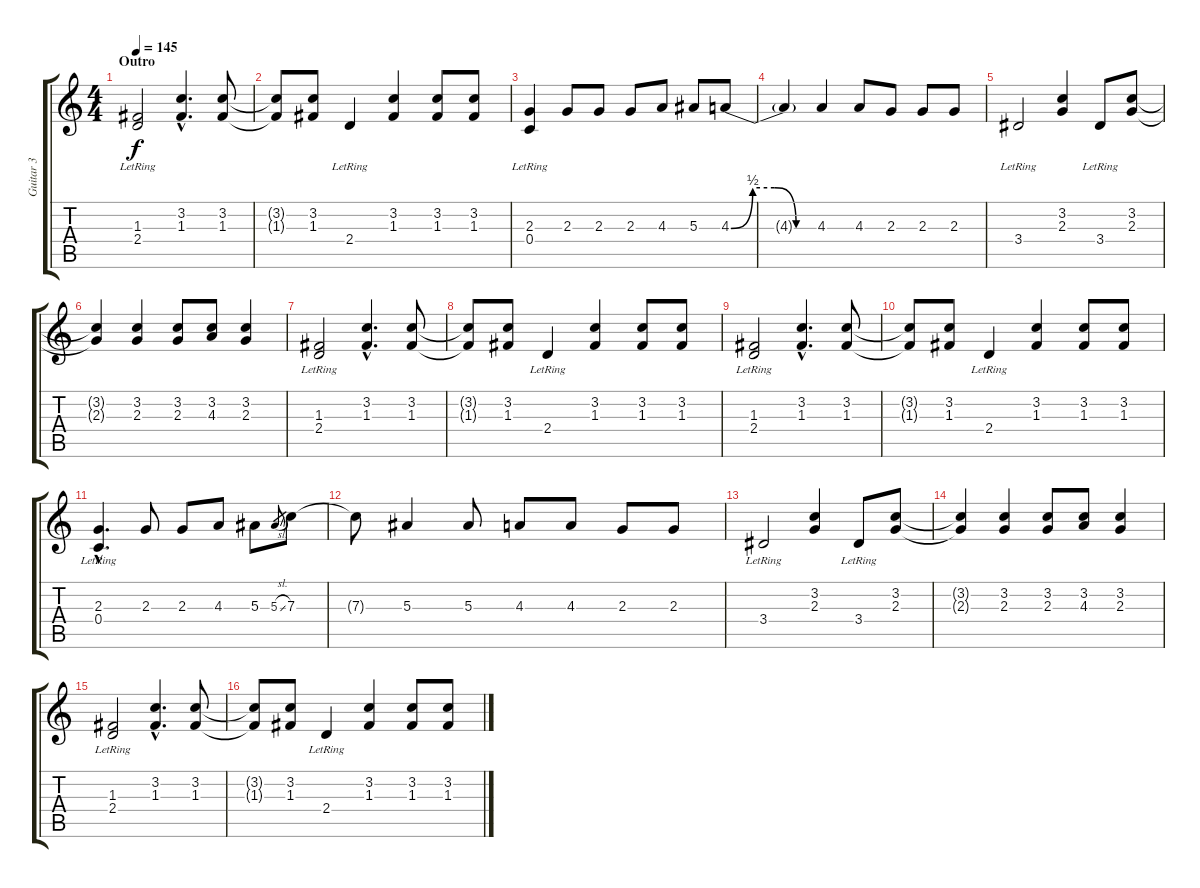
\track ("Guitar 3" "Guitar 3") {instrument electricguitarclean}
\staff {score tabs}
\tuning (D4 A3 F3 C3 G2 C2) {hide}
\ts (4 4)
\section ("" "Outro")
\tempo 145
\clef g2
\ks c
(1.3 2.4{lr}).2{dy f} (3.2{hac} 1.3{hac}).4{d} (3.2 1.3).8 |
(3.2{t} 1.3{t}).8 (3.2 1.3).8 2.4{lr}.4 (3.2 1.3).4 (3.2 1.3).8 (3.2 1.3).8 |
(2.3 0.4{lr}).4 2.3.8 2.3.8 2.3.8 4.3.8 5.3.8 4.3{be (custom 0 0 15 2 30 2 45 0 60 0)}.8 |
4.3{t}.4 4.3.4 4.3.8 2.3.8 2.3.8 2.3.8 |
3.4{lr}.2 (3.2 2.3).4 3.4{lr}.8 (3.2 2.3).8 |
(3.2{t} 2.3{t}).4 (3.2 2.3).4 (3.2 2.3).8 (3.2 4.3).8 (3.2 2.3).4 |
(1.3 2.4{lr}).2 (3.2{hac} 1.3{hac}).4{d} (3.2 1.3).8 |
(3.2{t} 1.3{t}).8 (3.2 1.3).8 2.4{lr}.4 (3.2 1.3).4 (3.2 1.3).8 (3.2 1.3).8 |
(1.3 2.4{lr}).2 (3.2{hac} 1.3{hac}).4{d} (3.2 1.3).8 |
(3.2{t} 1.3{t}).8 (3.2 1.3).8 2.4{lr}.4 (3.2 1.3).4 (3.2 1.3).8 (3.2 1.3).8 |
(2.3{hac} 0.4{hac lr}).4{d} 2.3.8 2.3.8 4.3.8 5.3.8 5.3{sl}.8{gr} 7.3.8 |
7.3{t}.8 5.3.4 5.3.8 4.3.8 4.3.8 2.3.8 2.3.8 |
3.4{lr}.2 (3.2 2.3).4 3.4{lr}.8 (3.2 2.3).8 |
(3.2{t} 2.3{t}).4 (3.2 2.3).4 (3.2 2.3).8 (3.2 4.3).8 (3.2 2.3).4 |
(1.3 2.4{lr}).2 (3.2{hac} 1.3{hac}).4{d} (3.2 1.3).8 |
(3.2{t} 1.3{t}).8 (3.2 1.3).8 2.4{lr}.4 (3.2 1.3).4 (3.2 1.3).8 (3.2 1.3).8
